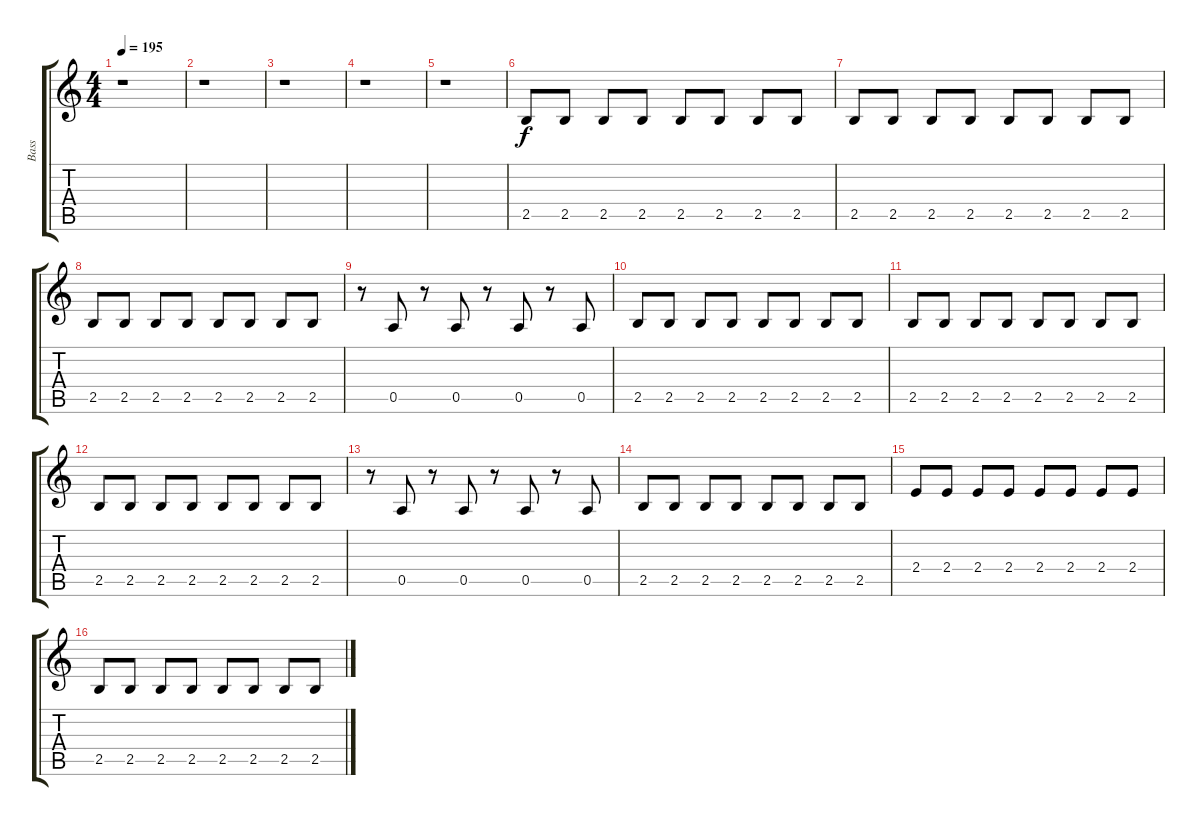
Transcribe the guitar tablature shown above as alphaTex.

\track ("Bass" "Bass") {instrument electricbasspick}
\staff {score tabs}
\tuning (E4 B3 G3 D3 A2 E2) {hide}
\ts (4 4)
\tempo 195
\clef g2
\ks c
r.1{dy f instrument electricbasspick} |
r.1 |
r.1 |
r.1 |
r.1 |
2.5.8{volume 14 balance 8} 2.5.8 2.5.8 2.5.8 2.5.8 2.5.8 2.5.8 2.5.8 |
2.5.8 2.5.8 2.5.8 2.5.8 2.5.8 2.5.8 2.5.8 2.5.8 |
2.5.8 2.5.8 2.5.8 2.5.8 2.5.8 2.5.8 2.5.8 2.5.8 |
r.8 0.5.8 r.8 0.5.8 r.8 0.5.8 r.8 0.5.8 |
2.5.8 2.5.8 2.5.8 2.5.8 2.5.8 2.5.8 2.5.8 2.5.8 |
2.5.8 2.5.8 2.5.8 2.5.8 2.5.8 2.5.8 2.5.8 2.5.8 |
2.5.8 2.5.8 2.5.8 2.5.8 2.5.8 2.5.8 2.5.8 2.5.8 |
r.8 0.5.8 r.8 0.5.8 r.8 0.5.8 r.8 0.5.8 |
2.5.8 2.5.8 2.5.8 2.5.8 2.5.8 2.5.8 2.5.8 2.5.8 |
2.4.8 2.4.8 2.4.8 2.4.8 2.4.8 2.4.8 2.4.8 2.4.8 |
2.5.8 2.5.8 2.5.8 2.5.8 2.5.8 2.5.8 2.5.8 2.5.8
